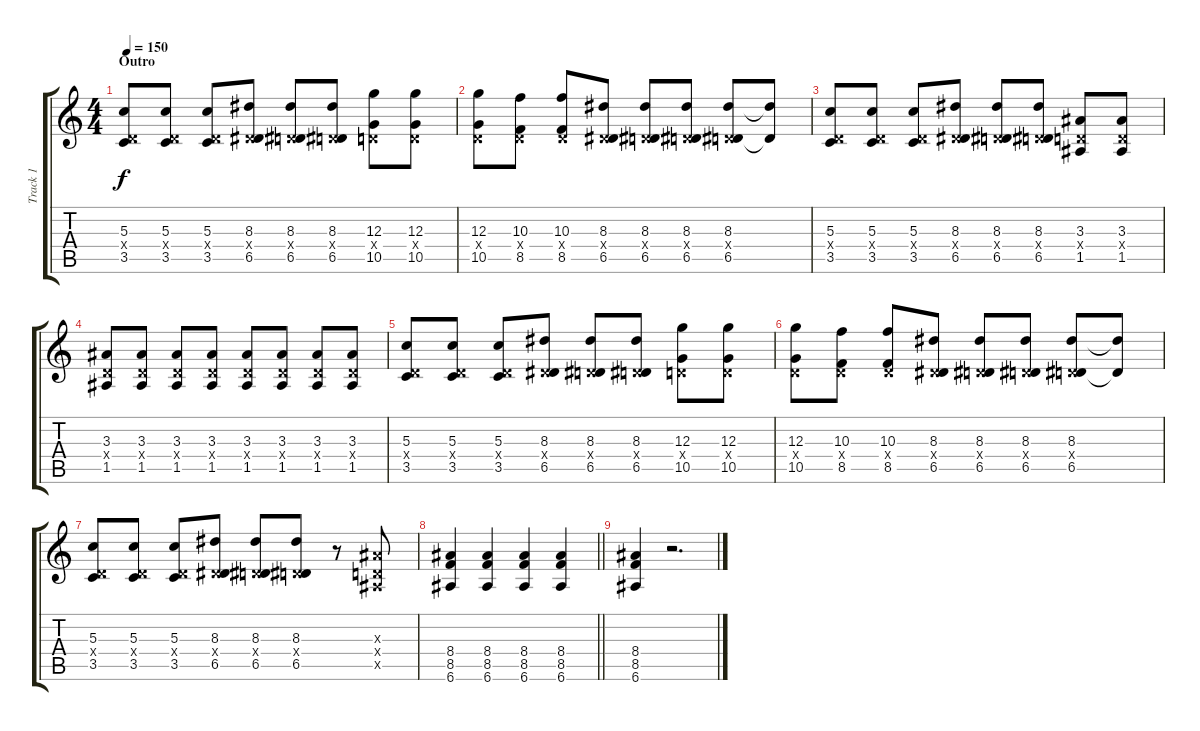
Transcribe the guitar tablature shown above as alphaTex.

\track ("Track 1" "Track 1") {instrument distortionguitar}
\staff {score tabs}
\tuning (E4 B3 G3 D3 A2 E2) {hide}
\ts (4 4)
\section ("" "Outro")
\tempo 150
\clef g2
\ks c
(5.3 0.4{x} 3.5).8{dy f} (5.3 0.4{x} 3.5).8 (5.3 0.4{x} 3.5).8 (8.3 0.4{x} 6.5).8 (8.3 0.4{x} 6.5).8 (8.3 0.4{x} 6.5).8 (12.3 0.4{x} 10.5).8 (12.3 0.4{x} 10.5).8 |
(12.3 0.4{x} 10.5).8 (10.3 0.4{x} 8.5).8 (10.3 0.4{x} 8.5).8 (8.3 0.4{x} 6.5).8 (8.3 0.4{x} 6.5).8 (8.3 0.4{x} 6.5).8 (8.3 0.4{x} 6.5).8 (8.3{t} 6.5{t}).8 |
(5.3 0.4{x} 3.5).8 (5.3 0.4{x} 3.5).8 (5.3 0.4{x} 3.5).8 (8.3 0.4{x} 6.5).8 (8.3 0.4{x} 6.5).8 (8.3 0.4{x} 6.5).8 (3.3 0.4{x} 1.5).8 (3.3 0.4{x} 1.5).8 |
(3.3 0.4{x} 1.5).8 (3.3 0.4{x} 1.5).8 (3.3 0.4{x} 1.5).8 (3.3 0.4{x} 1.5).8 (3.3 0.4{x} 1.5).8 (3.3 0.4{x} 1.5).8 (3.3 0.4{x} 1.5).8 (3.3 0.4{x} 1.5).8 |
(5.3 0.4{x} 3.5).8 (5.3 0.4{x} 3.5).8 (5.3 0.4{x} 3.5).8 (8.3 0.4{x} 6.5).8 (8.3 0.4{x} 6.5).8 (8.3 0.4{x} 6.5).8 (12.3 0.4{x} 10.5).8 (12.3 0.4{x} 10.5).8 |
(12.3 0.4{x} 10.5).8 (10.3 0.4{x} 8.5).8 (10.3 0.4{x} 8.5).8 (8.3 0.4{x} 6.5).8 (8.3 0.4{x} 6.5).8 (8.3 0.4{x} 6.5).8 (8.3 0.4{x} 6.5).8 (8.3{t} 6.5{t}).8 |
(5.3 0.4{x} 3.5).8 (5.3 0.4{x} 3.5).8 (5.3 0.4{x} 3.5).8 (8.3 0.4{x} 6.5).8 (8.3 0.4{x} 6.5).8 (8.3 0.4{x} 6.5).8 r.8 (3.3{x} 0.4{x} 1.5{x}).8 |
\barLineRight lightlight
(8.4 8.5 6.6).4 (8.4 8.5 6.6).4 (8.4 8.5 6.6).4 (8.4 8.5 6.6).4 |
(8.4 8.5 6.6).4 r.2{d}
